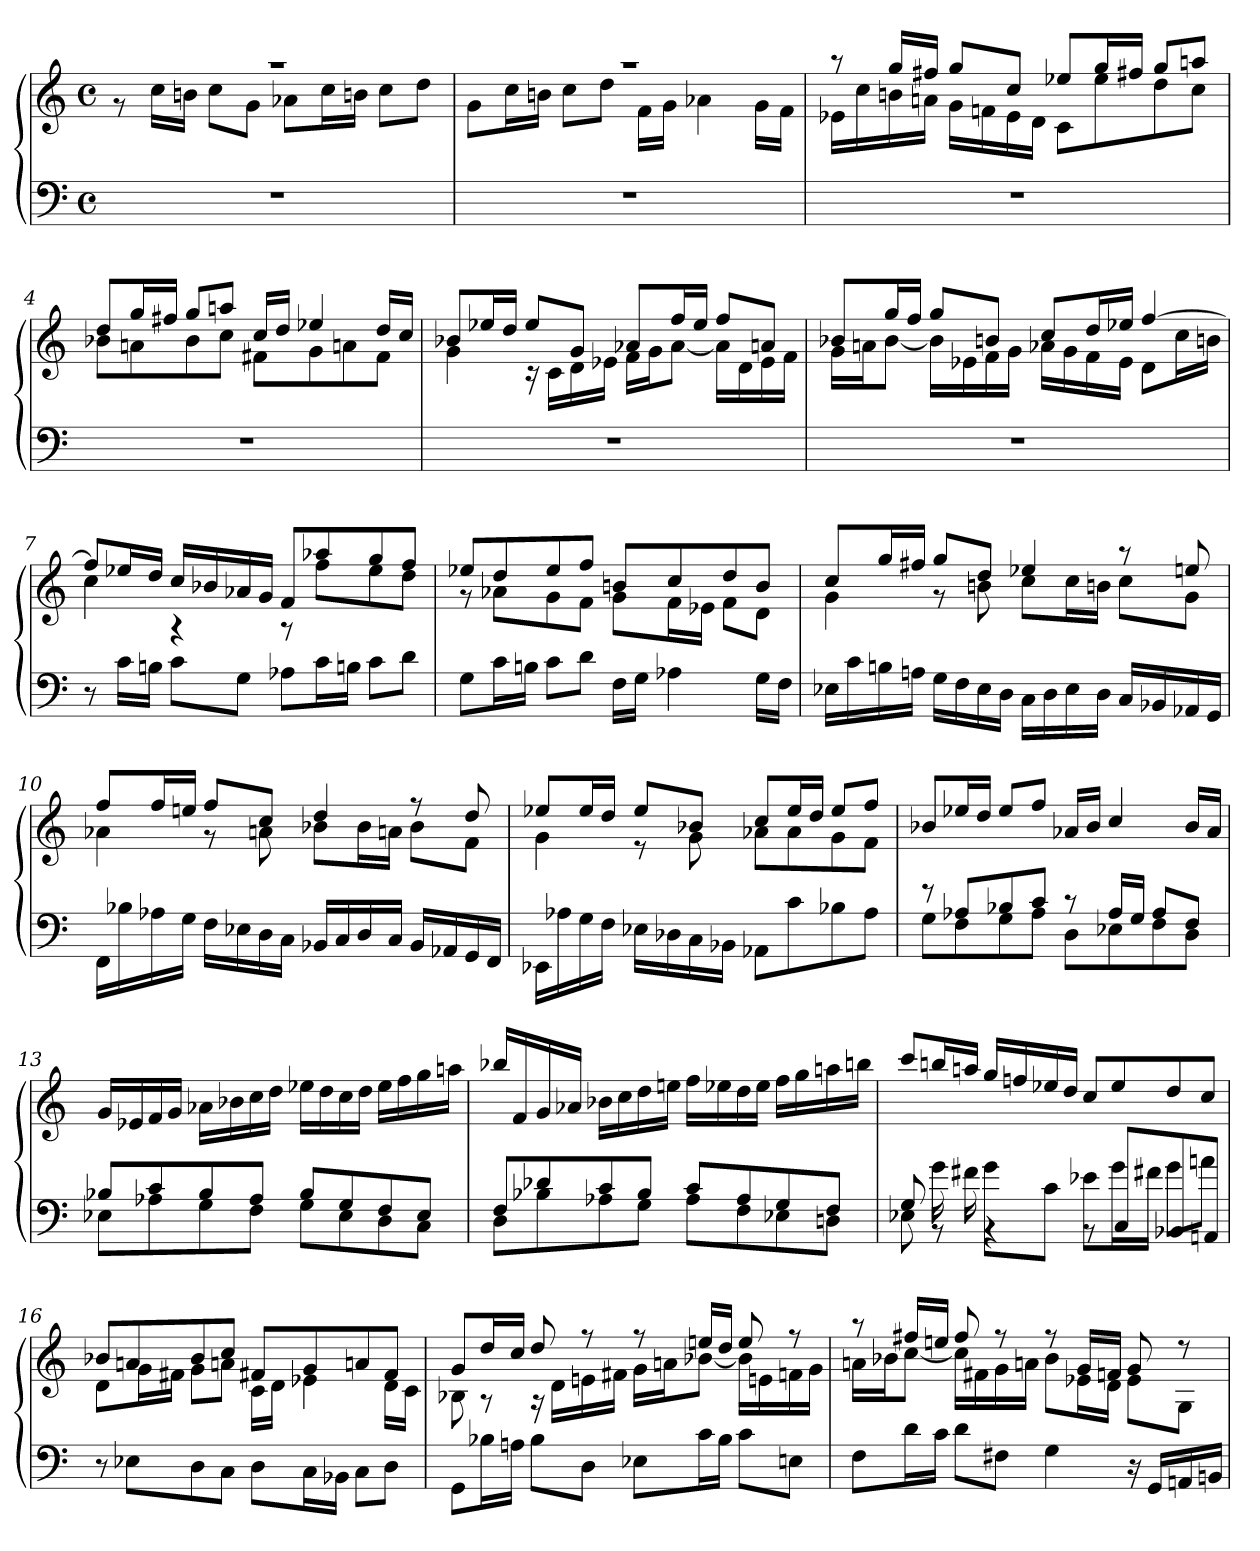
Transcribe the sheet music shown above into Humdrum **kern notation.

**kern	**kern
*part1	*part1
*staff2	*staff1
*clefF4	*clefG2
*M4/4	*M4/4
*met(c)	*met(c)
=1	=1
*	*^
1r	1r	8r
.	.	16cc\LL
.	.	16bn\JJ
.	.	8cc\L
.	.	8g\J
.	.	8a-\L
.	.	16cc\L
.	.	16bn\JJ
.	.	8cc\L
.	.	8dd\J
=2	=2	=2
1r	1r	8g\L
.	.	16cc\L
.	.	16bn\JJ
.	.	8cc\L
.	.	8dd\J
.	.	16f\LL
.	.	16g\JJ
.	.	4a-\
.	.	16g\LL
.	.	16f\JJ
=3	=3	=3
1r	8r	16e-\LL
.	.	16cc\
.	16gg/LL	16bn\
.	16ff#X/JJ	16an\JJ
.	8gg/L	16g\LL
.	.	16fn\
.	8cc/J	16e-\
.	.	16d\JJ
.	8ee-/L	8c\L
.	16gg/L	8ee-\
.	16ff#X/JJ	.
.	8gg/L	8dd\
.	8aan/J	8cc\J
!!LO:LB:g=z	!!
=4	=4	=4
1r	8dd/L	8b-X\L
.	16gg/L	8an\
.	16ff#X/JJ	.
.	8gg/L	8b-\
.	8aan/J	8cc\J
.	16cc/LL	8f#X\L
.	16dd/JJ	.
.	4ee-/	8g\
.	.	8an\
.	16dd/LL	8f#\J
.	16cc/JJ	.
=5	=5	=5
1r	8b-/L	4g\
.	16ee-/L	.
.	16dd/JJ	.
.	8ee-/L	16r
.	.	16c\LL
.	8g/J	16d\
.	.	16e-\JJ
.	8a-/L	16f\LL
.	.	16g\J
.	16ff/L	[8a-\J
.	16ee-/JJ	.
.	8ff/L	16a-\LL]
.	.	16d\
.	8an/J	16e-\
.	.	16f\JJ
=6	=6	=6
1r	8b-/L	16g\LL
.	.	16an\J
.	16gg/L	[8b-\J
.	16ff/JJ	.
.	8gg/L	16b-\LL]
.	.	16e-\
.	8bn/J	16f\
.	.	16g\JJ
.	8cc/L	16a-X\LL
.	.	16g\
.	16dd/L	16f\
.	16ee-/JJ	16e-\JJ
.	[4ff/	8d\L
.	.	16cc\L
.	.	16bn\JJ
!!LO:LB:g=z	!!
=7	=7	=7
8r	8ff/L]	4cc\
16c\LL	16ee-/L	.
16Bn\JJ	16dd/JJ	.
8c\L	16cc/LL	4r
.	16b-X/	.
8G\J	16a-/	.
.	16g/JJ	.
8A-\L	8f/L	8r
16c\L	8aa-/	8ff\L
16Bn\JJ	.	.
8c\L	8gg/	8ee-\
8d\J	8ff/J	8dd\J
=8	=8	=8
8G\L	8ee-/L	8r
16c\L	8dd/	8a-\L
16Bn\JJ	.	.
8c\L	8ee-/	8g\
8d\J	8ff/J	8f\J
16F\LL	8bn/L	8g\L
16G\JJ	.	.
4A-\	8cc/	16f\L
.	.	16e-\JJ
.	8dd/	8f\L
16G\LL	8b/J	8d\J
16F\JJ	.	.
=9	=9	=9
16E-\LL	8cc/L	4g\
16c\	.	.
16Bn\	16gg/L	.
16An\JJ	16ff#X/JJ	.
16G\LL	8gg/L	8r
16F\	.	.
16E-\	8dd/J	8bn\
16D\JJ	.	.
16C\LL	4ee-/	8cc\L
16D\	.	.
16E-\	.	16cc\L
16D\JJ	.	16bn\JJ
16C/LL	8r	8cc\L
16BB-X/	.	.
16AA-X/	8een/	8g\J
16GG/JJ	.	.
!!LO:LB:g=z	!!
=10	=10	=10
16FF/LL	8ff/L	4a-\
16B-X\	.	.
16A-\	16ff/L	.
16G\JJ	16een/JJ	.
16F\LL	8ff/L	8r
16E-\	.	.
16D\	8cc/J	8an\
16C\JJ	.	.
16BB-/LL	4dd/	8b-\L
16C/	.	.
16D/	.	16b-\L
16C/JJ	.	16an\JJ
16BB-/LL	8r	8b-\L
16AA-/	.	.
16GG/	8dd/	8f\J
16FF/JJ	.	.
=11	=11	=11
16EE-/LL	8ee-/L	4g\
16A-X\	.	.
16G\	16ee-/L	.
16F\JJ	16dd/JJ	.
16E-\LL	8ee-/L	8r
16D-X\	.	.
16C\	8b-/J	8g\
16BB-\JJ	.	.
8AA-/L	8cc/L	8a-\L
8c\	16ee-/L	8a-\
.	16dd/JJ	.
8B-\	8ee-/L	8g\
8A-\J	8ff/J	8f\J
*	*v	*v
=12	=12
*^	*
8r	8G\L	8b-/L
8A-/L	8F\	16ee-/L
.	.	16dd/JJ
8B-/	8G\	8ee-/L
8c/J	8A-\J	8ff/J
8r	8D\L	16a-/LL
.	.	16b-/JJ
16A-/LL	8E-\	4cc/
16G/JJ	.	.
8A-/L	8F\	.
8F/J	8D\J	16b-/LL
.	.	16a-/JJ
!!LO:LB:g=z
=13	=13	=13
8B-/L	8E-\L	16g/LL
.	.	16e-/
8c/	8A-\	16f/
.	.	16g/JJ
8B-/	8G\	16a-\LL
.	.	16b-\
8A-/J	8F\J	16cc\
.	.	16dd\JJ
8B-/L	8G\L	16ee-\LL
.	.	16dd\
8G/	8E-\	16cc\
.	.	16dd\JJ
8F/	8D\	16ee-\LL
.	.	16ff\
8E-/J	8C\J	16gg\
.	.	16aan\JJ
=14	=14	=14
8F/L	8D\L	16bb-\LL
.	.	16f/
8d-X/	8B-\	16g/
.	.	16a-/JJ
8c/	8A-\	16b-\LL
.	.	16cc\
8B-/J	8G\J	16dd\
.	.	16een\JJ
8c/L	8A-\L	16ff\LL
.	.	16ee-X\
8A-/	8F\	16dd\
.	.	16ee-\JJ
8G/	8E-\	16ff\LL
.	.	16gg\
8F/J	8Dn\J	16aan\
.	.	16bbn\JJ
=15	=15	=15
8G/	8E-\	8ccc/L
16g\	8r	16bbn/L
16f#X\	.	16aan/JJ
8g\L	4r	16gg/LL
.	.	16ffn/
8c\J	.	16ee-/
.	.	16dd/JJ
8e-\L	8r	8cc/L
16g\L	8C/L	8ee-/
16f#X\JJ	.	.
8g\L	8BB-/	8dd/
8an\J	8AAn/J	8cc/J
*v	*v	*
!!LO:PB:g=z
=16	=16
*	*^
8r	8b-/L	8d\L
8E-\L	8an/	16g\L
.	.	16f#X\JJ
8D\	8b-/	8g\L
8C\J	8cc/J	8an\J
8D\L	8f#X/L	16c\LL
.	.	16d\JJ
16C\L	8g/	4e-\
16BB-\JJ	.	.
8C\L	8an/	.
8D\J	8f#/J	16d\LL
.	.	16c\JJ
=17	=17	=17
8GG\L	8g/L	8B-\
16B-\L	16dd/L	8r
16An\JJ	16cc/JJ	.
8B-\L	8dd/	16r
.	.	16d\LL
8D\J	8r	16en\
.	.	16f#X\JJ
8E-\L	8r	16g\LL
.	.	16an\J
16c\L	16een/LL	[8b-\J
16B-\JJ	16dd/JJ	.
8c\L	8ee/	16b-\LL]
.	.	16en\
8En\J	8r	16fn\
.	.	16g\JJ
=18	=18	=18
8F\L	8r	16an\LL
.	.	16b-\J
16d\L	16ff#X/LL	[8cc\J
16c\JJ	16een/JJ	.
8d\L	8ff#/	16cc\LL]
.	.	16f#X\
8F#X\J	8r	16g\
.	.	16an\JJ
4G\	8r	8b-\L
.	16g/LL	16e-X\L
.	16fn/JJ	16d\JJ
16r	8g/	8e-\L
16GG/LL	.	.
16AAn/	8r	8G\J
16BBn/JJ	.	.
*	*v	*v
=	=
*-	*-
